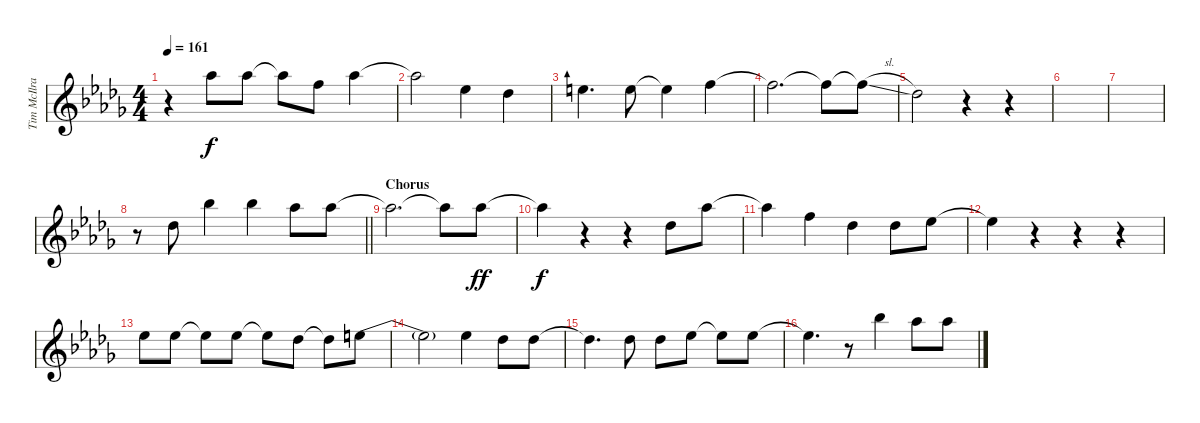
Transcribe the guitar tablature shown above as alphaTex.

\track ("Tim McIlrath - Vocals" "Tim McIlra") {instrument overdrivenguitar}
\staff {score}
\tuning (E4 B3 G3 D3 A2 E2) {hide}
\ts (4 4)
\tempo 161
\clef g2
\ks db
r.4{dy f} 4.1.8 4.1.8 4.1{t}.8 1.1.8 4.1.4 |
4.1{t}.2 4.2.4 2.2.4 |
4.2{be (custom 0 3 11 3 20 0 60 0)}.4{d} 4.2.8 4.2{t}.4 6.2.4 |
6.2{t}.2{d} 6.2{t}.8 6.2{sl t}.8 |
2.2.2 r.4 r.4 |
|
|
\barLineRight lightlight
r.8 2.2.8 6.1.4 4.1{be (custom 0 4 15 4 30 0 60 0)}.4 4.1.8 4.1.8 |
\section ("" "Chorus")
4.1{t}.2{d} 4.1{t}.8 4.1.8{dy ff} |
4.1{t}.4{dy f} r.4 r.4 2.2.8 4.1.8 |
4.1{t}.4 1.1.4 2.2.4 2.2.8 4.2.8 |
4.2{t}.4 r.4 r.4 r.4 |
4.2.8 4.2.8 4.2{t}.8 4.2.8 4.2{t}.8 2.2.8 2.2{t}.8 4.2{be (custom 0 2 9 2 22 0 60 0)}.8 |
4.2{t}.2 4.2.4 2.2.8 2.2.8 |
2.2{t}.4{d} 2.2.8 2.2.8 4.2.8 4.2{t}.8 4.2.8 |
4.2{t}.4{d} r.8 6.1.4 4.1.8 4.1.8
